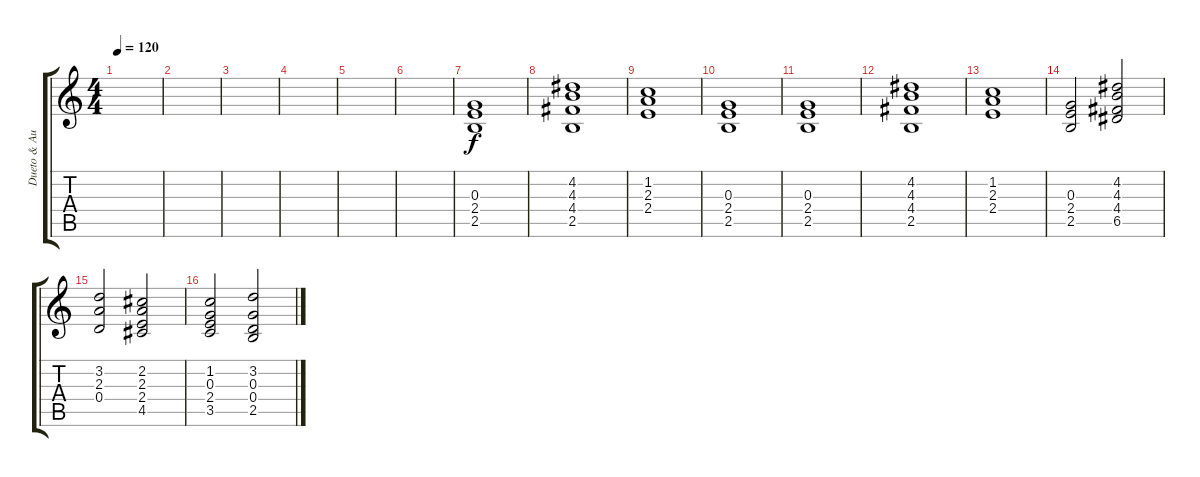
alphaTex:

\track ("Dueto & Auxiliar" "Dueto & Au") {instrument overdrivenguitar}
\staff {score tabs}
\tuning (E4 B3 G3 D3 A2 E2) {hide}
\ts (4 4)
\tempo 120
\clef g2
\ks c
|
|
|
|
|
|
(0.3 2.4 2.5).1{dy f instrument synthstrings2} |
(4.2 4.3 4.4 2.5).1{instrument synthstrings2} |
(1.2 2.3 2.4).1{instrument synthstrings2} |
(0.3 2.4 2.5).1{instrument synthstrings2} |
(0.3 2.4 2.5).1{instrument synthstrings2} |
(4.2 4.3 4.4 2.5).1{instrument synthstrings2} |
(1.2 2.3 2.4).1{instrument synthstrings2} |
(0.3 2.4 2.5).2{instrument synthstrings2} (4.2 4.3 4.4 6.5).2 |
(3.2 2.3 0.4).2{instrument synthstrings2} (2.2 2.3 2.4 4.5).2 |
(1.2 0.3 2.4 3.5).2{instrument synthstrings2} (3.2 0.3 0.4 2.5).2
